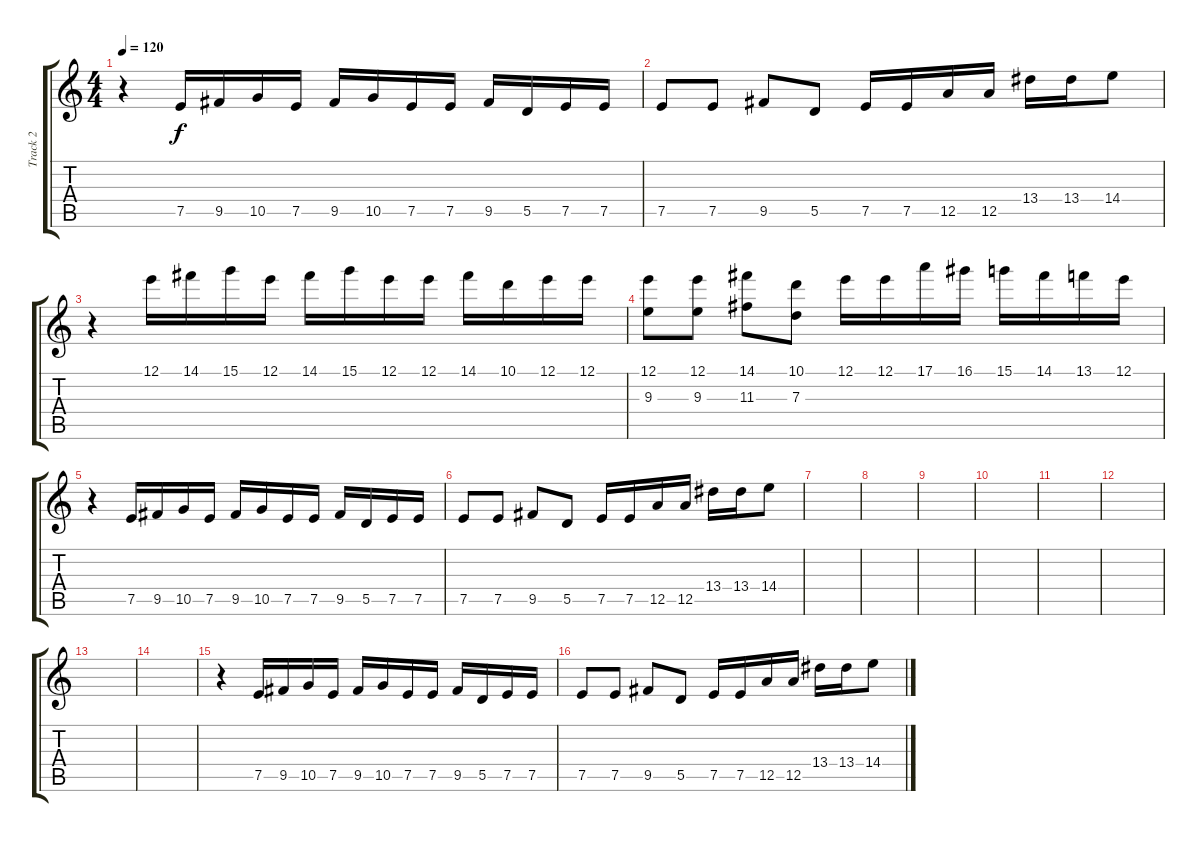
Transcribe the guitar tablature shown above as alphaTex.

\track ("Track 2" "Track 2") {instrument distortionguitar}
\staff {score tabs}
\tuning (E4 B3 G3 D3 A2 E2) {hide}
\ts (4 4)
\tempo 120
\clef g2
\ks c
r.4{dy f instrument distortionguitar} 7.5.16 9.5.16 10.5.16 7.5.16 9.5.16 10.5.16 7.5.16 7.5.16 9.5.16 5.5.16 7.5.16 7.5.16 |
7.5.8 7.5.8 9.5.8 5.5.8 7.5.16 7.5.16 12.5.16 12.5.16 13.4.16 13.4.16 14.4.8 |
r.4 12.1.16 14.1.16 15.1.16 12.1.16 14.1.16 15.1.16 12.1.16 12.1.16 14.1.16 10.1.16 12.1.16 12.1.16 |
(12.1 9.3).8 (12.1 9.3).8 (14.1 11.3).8 (10.1 7.3).8 12.1.16 12.1.16 17.1.16 16.1.16 15.1.16 14.1.16 13.1.16 12.1.16 |
r.4 7.5.16 9.5.16 10.5.16 7.5.16 9.5.16 10.5.16 7.5.16 7.5.16 9.5.16 5.5.16 7.5.16 7.5.16 |
7.5.8 7.5.8 9.5.8 5.5.8 7.5.16 7.5.16 12.5.16 12.5.16 13.4.16 13.4.16 14.4.8 |
|
|
|
|
|
|
|
|
r.4 7.5.16 9.5.16 10.5.16 7.5.16 9.5.16 10.5.16 7.5.16 7.5.16 9.5.16 5.5.16 7.5.16 7.5.16 |
7.5.8 7.5.8 9.5.8 5.5.8 7.5.16 7.5.16 12.5.16 12.5.16 13.4.16 13.4.16 14.4.8
